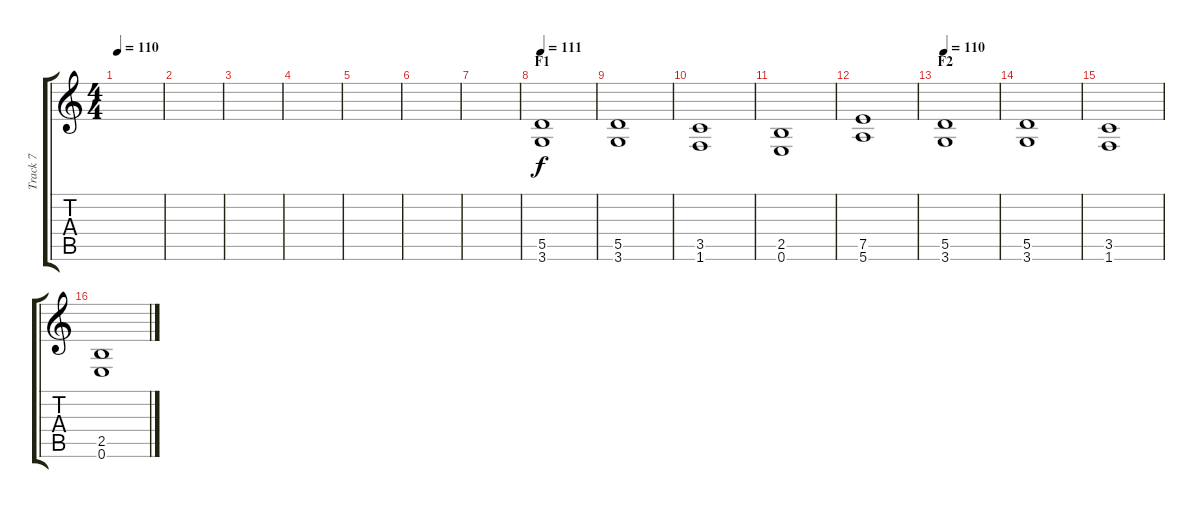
\track ("Track 7" "Track 7") {instrument distortionguitar}
\staff {score tabs}
\tuning (E4 B3 G3 D3 A2 E2) {hide}
\ts (4 4)
\tempo 110
\clef g2
\ks c
|
|
|
|
|
|
|
\section ("" "F1")
\tempo 111
(5.5 3.6).1{volume 12} |
(5.5 3.6).1 |
(3.5 1.6).1 |
(2.5 0.6).1 |
(7.5 5.6).1 |
\section ("" "F2")
\tempo 110
(5.5 3.6).1 |
(5.5 3.6).1 |
(3.5 1.6).1 |
(2.5 0.6).1
